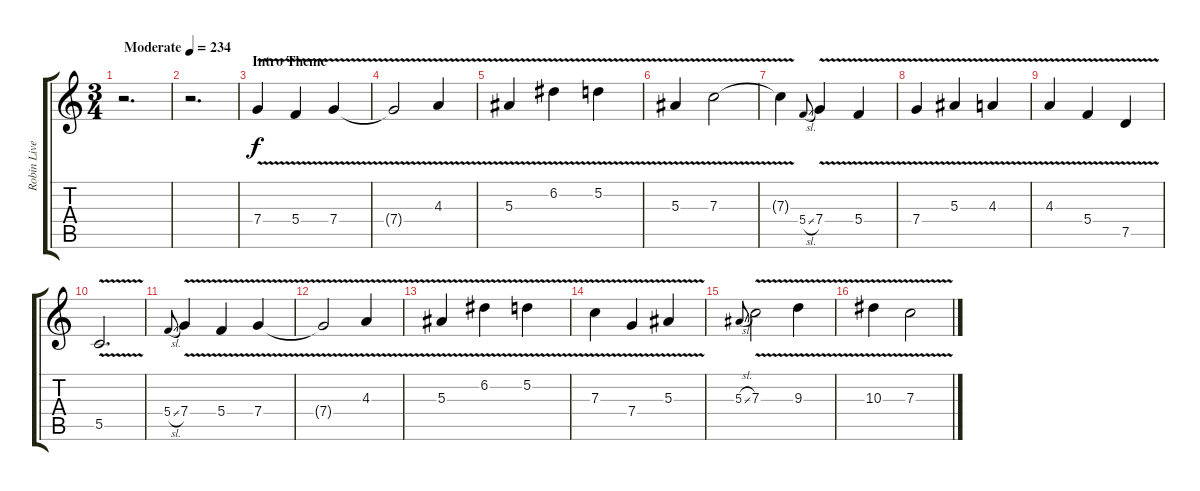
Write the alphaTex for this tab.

\track ("Robin Live" "Robin Live") {instrument distortionguitar}
\staff {score tabs}
\tuning (D4 A3 F3 C3 G2 D2) {hide}
\ts (3 4)
\tempo (234 "Moderate")
\clef g2
\ks c
r.2{d dy f instrument distortionguitar} |
r.2{d} |
\section ("" "Intro Theme")
7.4{v}.4 5.4{v}.4 7.4{v}.4 |
7.4{t}.2 4.3{v}.4 |
5.3{v}.4 6.2{v}.4 5.2{v}.4 |
5.3{v}.4 7.3{v}.2 |
7.3{t}.4 5.4{sl}.8{gr onbeat} 7.4{v}.4 5.4{v}.4 |
7.4{v}.4 5.3{v}.4 4.3{v}.4 |
4.3{v}.4 5.4{v}.4 7.5{v}.4 |
5.5{v}.2{d} |
5.4{sl}.8{gr onbeat} 7.4{v}.4 5.4{v}.4 7.4{v}.4 |
7.4{t}.2 4.3{v}.4 |
5.3{v}.4 6.2{v}.4 5.2{v}.4 |
7.3{v}.4 7.4{v}.4 5.3{v}.4 |
5.3{sl}.8{gr onbeat} 7.3{v}.2 9.3{v}.4 |
10.3{v}.4 7.3{v}.2
